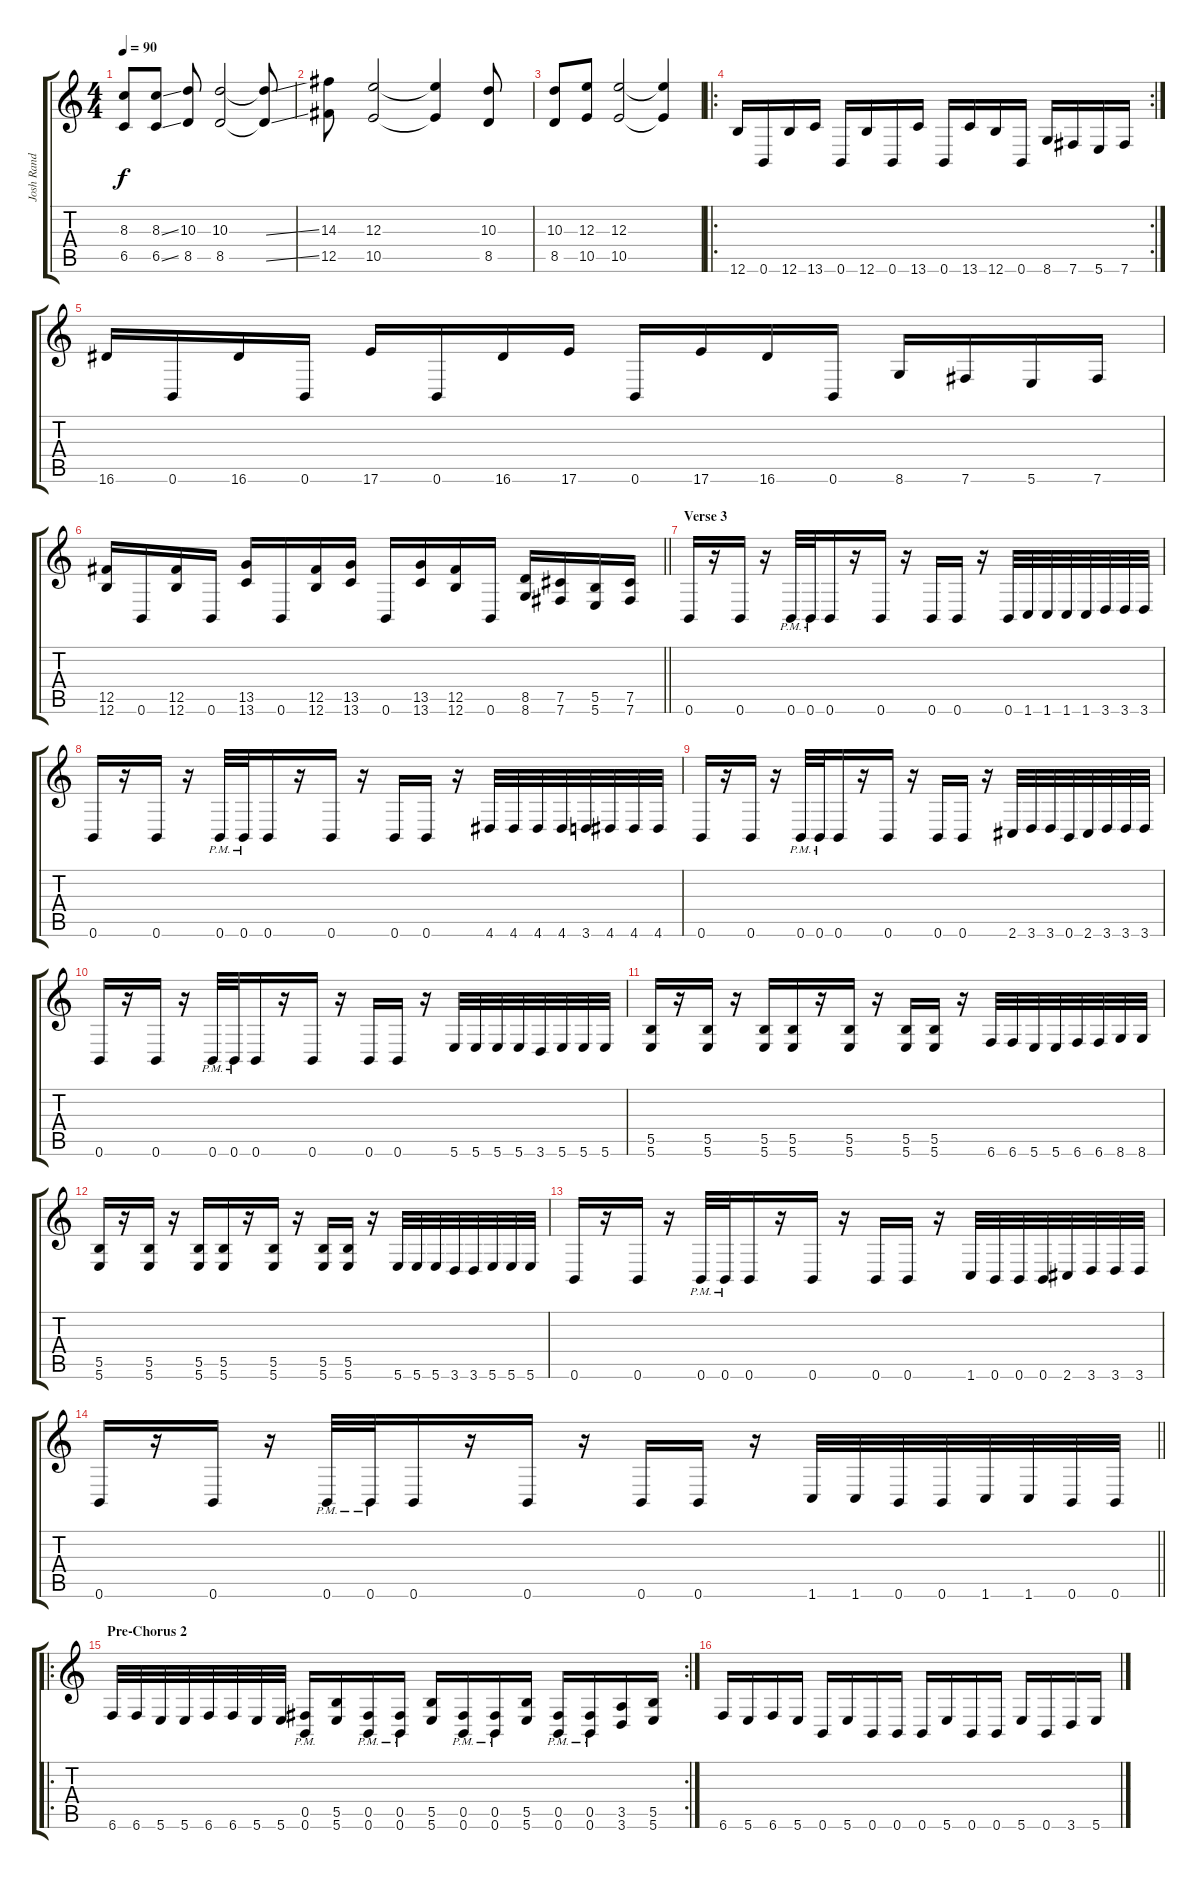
\track ("Josh Rand" "Josh Rand") {instrument distortionguitar}
\staff {score tabs}
\tuning (Db4 Ab3 E3 B2 Gb2 B1) {hide}
\ts (4 4)
\tempo 90
\clef g2
\ks c
(8.3 6.5).8{dy f} (8.3{ss} 6.5{ss}).8 (10.3 8.5).8 (10.3 8.5).2 (10.3{ss t} 8.5{ss t}).8 |
(14.3 12.5).8 (12.3 10.5).2 (12.3{t} 10.5{t}).4 (10.3 8.5).8 |
(10.3 8.5).8 (12.3 10.5).8 (12.3 10.5).2 (12.3{t} 10.5{t}).4 |
\ro
\rc 2
12.6.16 0.6.16 12.6.16 13.6.16 0.6.16 12.6.16 0.6.16 13.6.16 0.6.16 13.6.16 12.6.16 0.6.16 8.6.16 7.6.16 5.6.16 7.6.16 |
16.6.16 0.6.16 16.6.16 0.6.16 17.6.16 0.6.16 16.6.16 17.6.16 0.6.16 17.6.16 16.6.16 0.6.16 8.6.16 7.6.16 5.6.16 7.6.16 |
\barLineRight lightlight
(12.5 12.6).16 0.6.16 (12.5 12.6).16 0.6.16 (13.5 13.6).16 0.6.16 (12.5 12.6).16 (13.5 13.6).16 0.6.16 (13.5 13.6).16 (12.5 12.6).16 0.6.16 (8.5 8.6).16 (7.5 7.6).16 (5.5 5.6).16 (7.5 7.6).16 |
\section ("" "Verse 3")
0.6.16 r.16 0.6.16 r.16 0.6{pm}.32 0.6{pm}.32 0.6.16 r.16 0.6.16 r.16 0.6.16 0.6.16 r.16 0.6.32 1.6.32 1.6.32 1.6.32 1.6.32 3.6.32 3.6.32 3.6.32 |
0.6.16 r.16 0.6.16 r.16 0.6{pm}.32 0.6{pm}.32 0.6.16 r.16 0.6.16 r.16 0.6.16 0.6.16 r.16 4.6.32 4.6.32 4.6.32 4.6.32 3.6.32 4.6.32 4.6.32 4.6.32 |
0.6.16 r.16 0.6.16 r.16 0.6{pm}.32 0.6{pm}.32 0.6.16 r.16 0.6.16 r.16 0.6.16 0.6.16 r.16 2.6.32 3.6.32 3.6.32 0.6.32 2.6.32 3.6.32 3.6.32 3.6.32 |
0.6.16 r.16 0.6.16 r.16 0.6{pm}.32 0.6{pm}.32 0.6.16 r.16 0.6.16 r.16 0.6.16 0.6.16 r.16 5.6.32 5.6.32 5.6.32 5.6.32 3.6.32 5.6.32 5.6.32 5.6.32 |
(5.5 5.6).16 r.16 (5.5 5.6).16 r.16 (5.5 5.6).16 (5.5 5.6).16 r.16 (5.5 5.6).16 r.16 (5.5 5.6).16 (5.5 5.6).16 r.16 6.6.32 6.6.32 5.6.32 5.6.32 6.6.32 6.6.32 8.6.32 8.6.32 |
(5.5 5.6).16 r.16 (5.5 5.6).16 r.16 (5.5 5.6).16 (5.5 5.6).16 r.16 (5.5 5.6).16 r.16 (5.5 5.6).16 (5.5 5.6).16 r.16 5.6.32 5.6.32 5.6.32 3.6.32 3.6.32 5.6.32 5.6.32 5.6.32 |
0.6.16 r.16 0.6.16 r.16 0.6{pm}.32 0.6{pm}.32 0.6.16 r.16 0.6.16 r.16 0.6.16 0.6.16 r.16 1.6.32 0.6.32 0.6.32 0.6.32 2.6.32 3.6.32 3.6.32 3.6.32 |
\barLineRight lightlight
0.6.16 r.16 0.6.16 r.16 0.6{pm}.32 0.6{pm}.32 0.6.16 r.16 0.6.16 r.16 0.6.16 0.6.16 r.16 1.6.32 1.6.32 0.6.32 0.6.32 1.6.32 1.6.32 0.6.32 0.6.32 |
\ro
\rc 2
\section ("" "Pre-Chorus 2")
6.6.32 6.6.32 5.6.32 5.6.32 6.6.32 6.6.32 5.6.32 5.6.32 (0.5{pm} 0.6{pm}).16 (5.5 5.6).16 (0.5{pm} 0.6{pm}).16 (0.5{pm} 0.6{pm}).16 (5.5 5.6).16 (0.5{pm} 0.6{pm}).16 (0.5{pm} 0.6{pm}).16 (5.5 5.6).16 (0.5{pm} 0.6{pm}).16 (0.5{pm} 0.6{pm}).16 (3.5 3.6).16 (5.5 5.6).16 |
6.6.16 5.6.16 6.6.16 5.6.16 0.6.16 5.6.16 0.6.16 0.6.16 0.6.16 5.6.16 0.6.16 0.6.16 5.6.16 0.6.16 3.6.16 5.6.16
